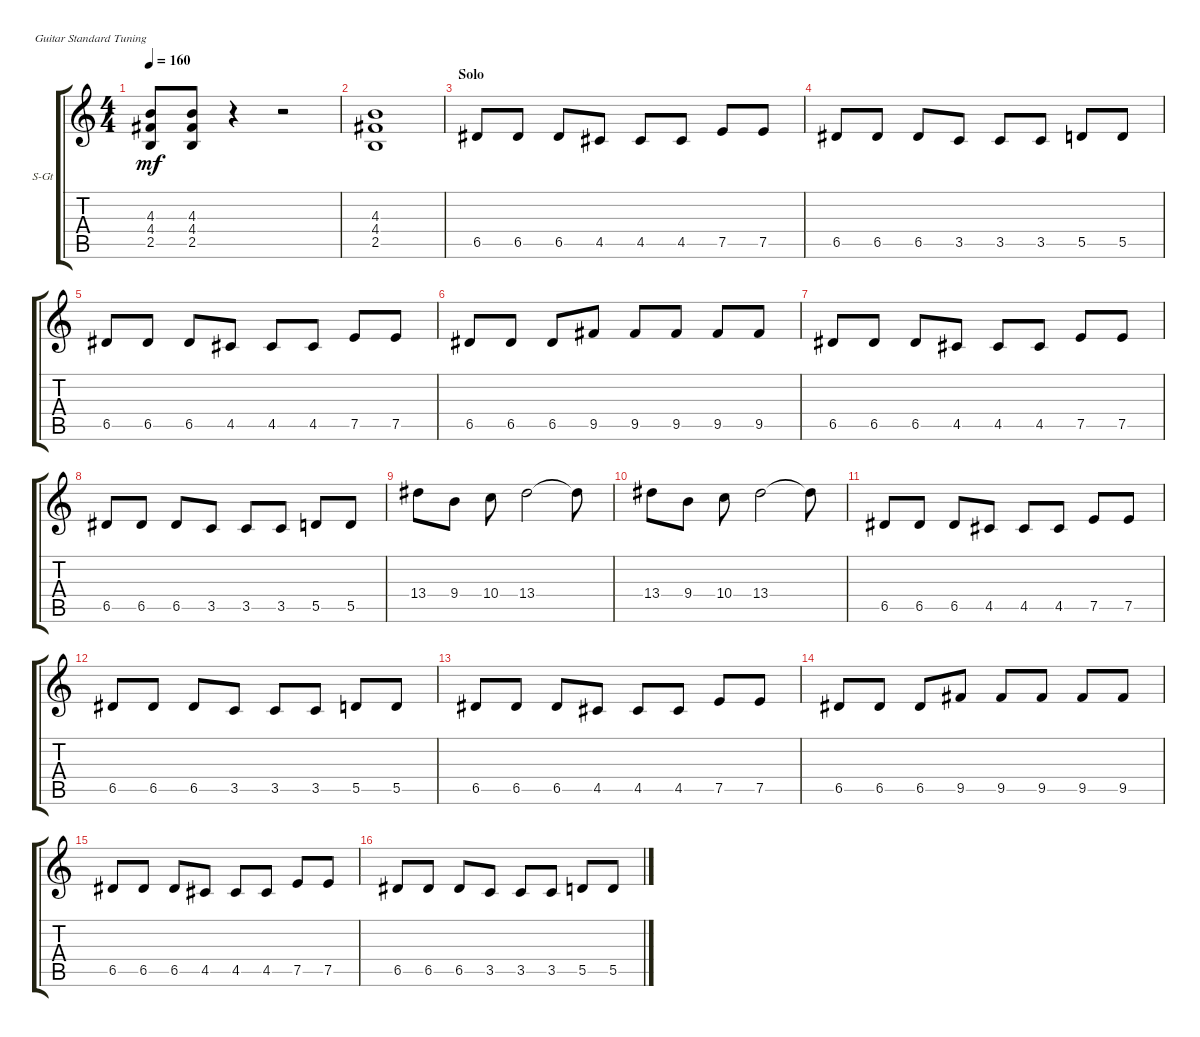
\defaultSystemsLayout 4
\bracketExtendMode groupsimilarinstruments
\firstSystemTrackNameOrientation horizontal
\otherSystemsTrackNameOrientation horizontal
\track ("Solo Guitar" "S-Gt") {instrument distortionguitar}
\staff {score tabs}
\tuning (E4 B3 G3 D3 A2 E2)
\ts (4 4)
\tempo 160
\clef g2
\ks c
(2.5 4.4 4.3).8{dy mf} (2.5 4.4 4.3).8 r.4 r.2 |
(2.5 4.4 4.3).1 |
\section ("" "Solo")
6.5.8 6.5.8 6.5.8 4.5.8 4.5.8 4.5.8 7.5.8 7.5.8 |
6.5.8 6.5.8 6.5.8 3.5.8 3.5.8 3.5.8 5.5.8 5.5.8 |
6.5.8 6.5.8 6.5.8 4.5.8 4.5.8 4.5.8 7.5.8 7.5.8 |
6.5.8 6.5.8 6.5.8 9.5.8 9.5.8 9.5.8 9.5.8 9.5.8 |
6.5.8 6.5.8 6.5.8 4.5.8 4.5.8 4.5.8 7.5.8 7.5.8 |
6.5.8 6.5.8 6.5.8 3.5.8 3.5.8 3.5.8 5.5.8 5.5.8 |
13.4.8 9.4.8 10.4.8 13.4.2 13.4{t}.8 |
13.4.8 9.4.8 10.4.8 13.4.2 13.4{t}.8 |
6.5.8 6.5.8 6.5.8 4.5.8 4.5.8 4.5.8 7.5.8 7.5.8 |
6.5.8 6.5.8 6.5.8 3.5.8 3.5.8 3.5.8 5.5.8 5.5.8 |
6.5.8 6.5.8 6.5.8 4.5.8 4.5.8 4.5.8 7.5.8 7.5.8 |
6.5.8 6.5.8 6.5.8 9.5.8 9.5.8 9.5.8 9.5.8 9.5.8 |
6.5.8 6.5.8 6.5.8 4.5.8 4.5.8 4.5.8 7.5.8 7.5.8 |
6.5.8 6.5.8 6.5.8 3.5.8 3.5.8 3.5.8 5.5.8 5.5.8
